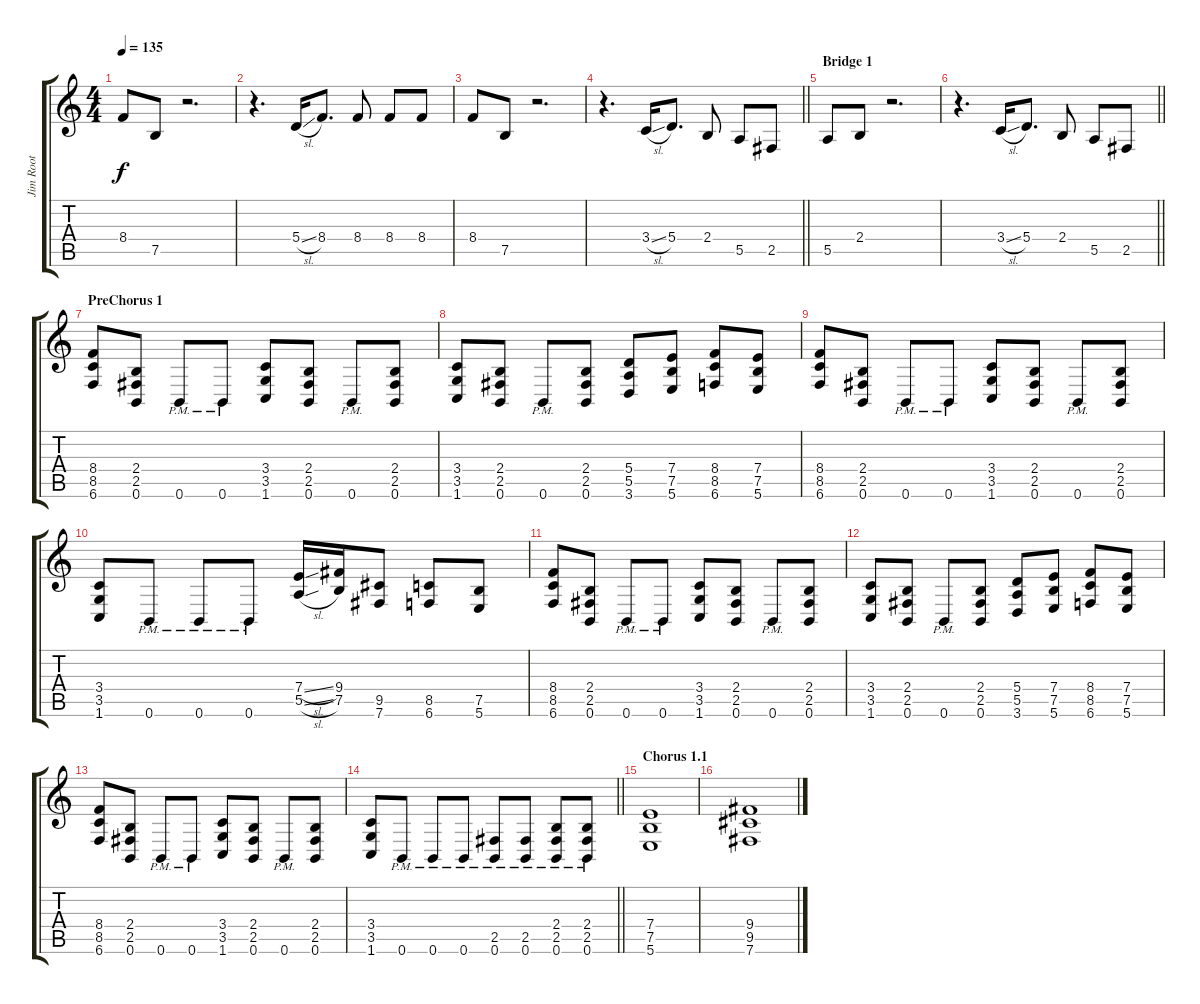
\track ("Jim Root" "Jim Root") {instrument distortionguitar}
\staff {score tabs}
\tuning (B3 Gb3 D3 A2 E2 B1) {hide}
\ts (4 4)
\tempo 135
\clef g2
\ks c
8.4.8{dy f} 7.5.8 r.2{d} |
r.4{d} 5.4{sl}.16 8.4.8{d} 8.4.8 8.4.8 8.4.8 |
8.4.8 7.5.8 r.2{d} |
\barLineRight lightlight
r.4{d} 3.4{sl}.16 5.4.8{d} 2.4.8 5.5.8 2.5.8 |
\section ("" "Bridge 1")
5.5.8 2.4.8 r.2{d} |
\barLineRight lightlight
r.4{d} 3.4{sl}.16 5.4.8{d} 2.4.8 5.5.8 2.5.8 |
\section ("" "PreChorus 1")
(8.4 8.5 6.6).8{volume 13} (2.4 2.5 0.6).8 0.6{pm}.8 0.6{pm}.8 (3.4 3.5 1.6).8 (2.4 2.5 0.6).8 0.6{pm}.8 (2.4 2.5 0.6).8 |
(3.4 3.5 1.6).8 (2.4 2.5 0.6).8 0.6{pm}.8 (2.4 2.5 0.6).8 (5.4 5.5 3.6).8 (7.4 7.5 5.6).8 (8.4 8.5 6.6).8 (7.4 7.5 5.6).8 |
(8.4 8.5 6.6).8 (2.4 2.5 0.6).8 0.6{pm}.8 0.6{pm}.8 (3.4 3.5 1.6).8 (2.4 2.5 0.6).8 0.6{pm}.8 (2.4 2.5 0.6).8 |
(3.4 3.5 1.6).8 0.6{pm}.8 0.6{pm}.8 0.6{pm}.8 (7.4{sl} 5.5{sl}).16 (9.4 7.5).16 (9.5 7.6).8 (8.5 6.6).8 (7.5 5.6).8 |
(8.4 8.5 6.6).8 (2.4 2.5 0.6).8 0.6{pm}.8 0.6{pm}.8 (3.4 3.5 1.6).8 (2.4 2.5 0.6).8 0.6{pm}.8 (2.4 2.5 0.6).8 |
(3.4 3.5 1.6).8 (2.4 2.5 0.6).8 0.6{pm}.8 (2.4 2.5 0.6).8 (5.4 5.5 3.6).8 (7.4 7.5 5.6).8 (8.4 8.5 6.6).8 (7.4 7.5 5.6).8 |
(8.4 8.5 6.6).8 (2.4 2.5 0.6).8 0.6{pm}.8 0.6{pm}.8 (3.4 3.5 1.6).8 (2.4 2.5 0.6).8 0.6{pm}.8 (2.4 2.5 0.6).8 |
\barLineRight lightlight
(3.4 3.5 1.6).8 0.6{pm}.8 0.6{pm}.8 0.6{pm}.8 (2.5{pm} 0.6{pm}).8 (2.5{pm} 0.6{pm}).8 (2.4{pm} 2.5{pm} 0.6{pm}).8 (2.4{pm} 2.5{pm} 0.6{pm}).8 |
\section ("" "Chorus 1.1")
(7.4 7.5 5.6).1 |
(9.4 9.5 7.6).1
